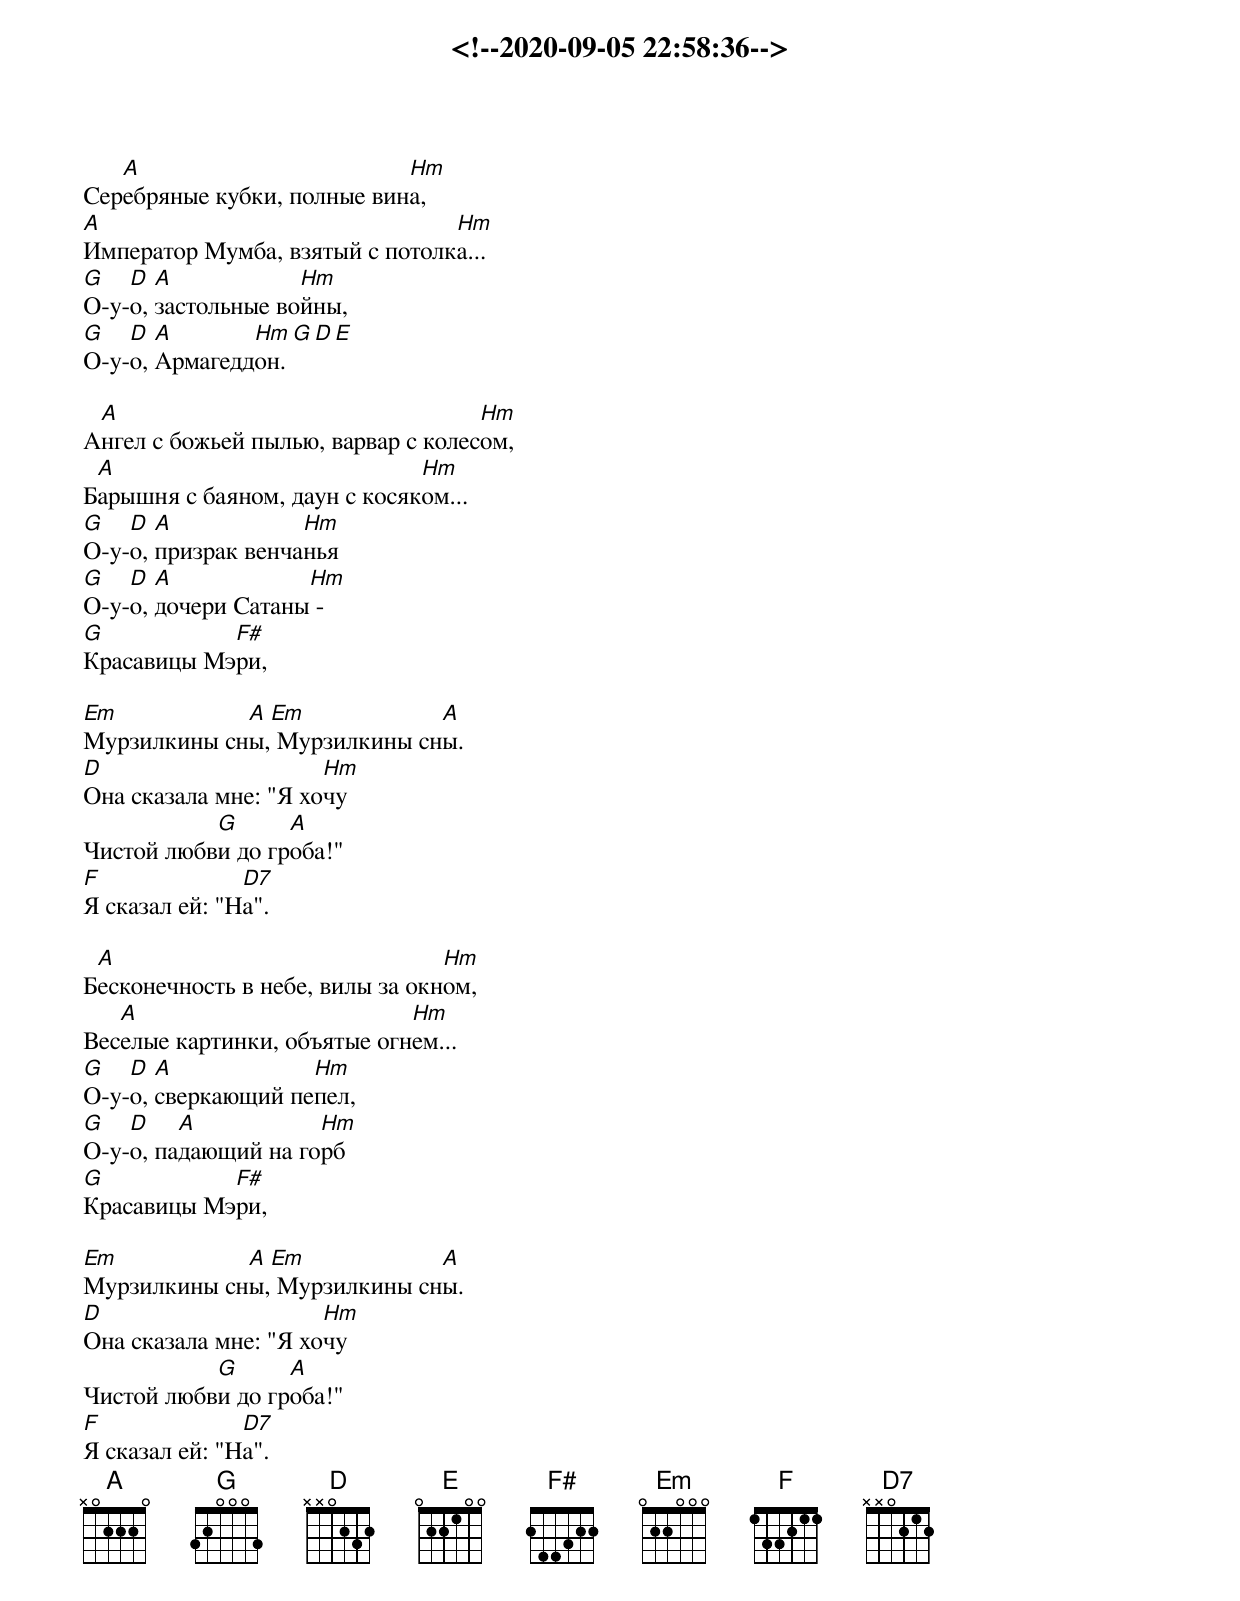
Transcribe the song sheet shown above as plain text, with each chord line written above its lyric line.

<!--2020-09-05 22:58:36-->
   A                        Hm
Серебряные кубки, полные вина,
A                               Hm
Император Мумба, взятый с потолка...
G   D  A            Hm
О-у-о, застольные войны,
G   D  A       Hm G D E
О-у-о, Армагеддон.

 A                                  Hm
Ангел с божьей пылью, варвар с колесом,
 A                            Hm
Барышня с баяном, даун с косяком...
G   D  A            Hm
О-у-о, призрак венчанья
G   D  A            Hm
О-у-о, дочери Сатаны -
G           F#
Красавицы Мэри,

Em           A Em            A
Мурзилкины сны, Мурзилкины сны.
D                     Hm
Она сказала мне: "Я хочу
           G      A
Чистой любви до гроба!"
F              D7
Я сказал ей: "На".

 A                               Hm
Бесконечность в небе, вилы за окном,
   A                         Hm
Веселые картинки, объятые огнем...
G   D  A            Hm
О-у-о, сверкающий пепел,
G   D    A           Hm
О-у-о, падающий на горб
G           F#
Красавицы Мэри,

Em           A Em            A
Мурзилкины сны, Мурзилкины сны.
D                     Hm
Она сказала мне: "Я хочу
           G      A
Чистой любви до гроба!"
F              D7
Я сказал ей: "На".
